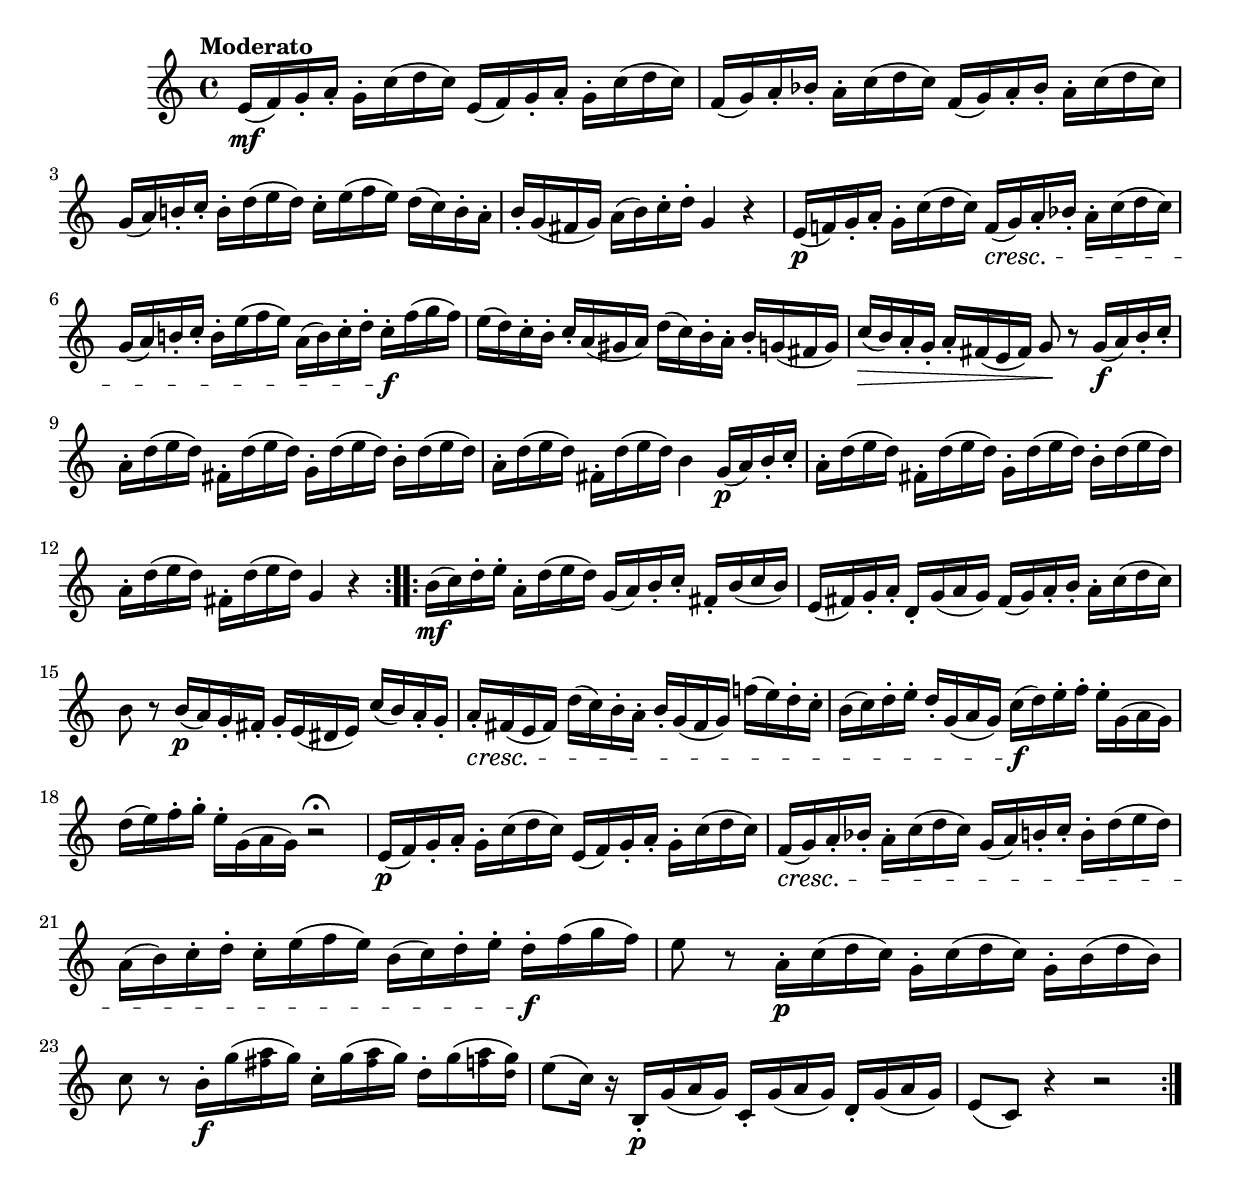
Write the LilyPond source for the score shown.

\version "2.22.0"

\include "settings.ily"

\relative {
  \language "english"

  \transposition f

  \tempo "Moderato"
  \time 4/4

  \repeat volta 2 {
    <> \mf \repeat unfold 2 { e'16( f) g-. a-. g-. c( d c) } |
    \repeat unfold 2 { f,16( g) a-. b-flat-. a-. c( d c) } |
    g16( a) b-natural!-. c-. b-. d( e d) c-. e( f e) d( c) b-. a-. |
    b16-. g( f-sharp g) a( b) c-. d-. g,4 r |
    e16( \p f-natural!) g-. a-. g-. c( d c) f,( \cresc g) a-. b-flat-. a-. c( d c) |
    g16( a) b-natural!-. c-. b-. e( f e) a,( b) c-. d-. c-. \f f( g f) |
    e16( d) c-. b-. c-. a( g-sharp a) d( c) b-. a-. b-. g( f-sharp g) |
    c16( \> b) a-. g-. a-. f-sharp( e f-sharp) g8 \! r g16( \f a) b-. c-. |
    a16-. d( e d) f-sharp,-. d'( e d) g,-. d'( e d) b-. d( e d) |
    a16-. d( e d) f-sharp,-. d'( e d) b4 g16( \p a) b-. c-. |

    a16-. d( e d) f-sharp,-. d'( e d) g,-. d'( e d) b-. d( e d) |
    a16-. d( e d) f-sharp,-. d'( e d) g,4 r |
    % The 1st edition has:
    % a16-. d( e d) g,-. d'( e d) a-. d( e d) f-sharp,-. d'( e d) |
    % g,16-. d'( e d) b-. d( e d) g,4 r |
  }
  \repeat volta 2 {
    b16( \mf c) d-. e-. a,-. d( e d) g,( a) b-. c-. f-sharp,-. b( c b) |
    e,16( f-sharp) g-. a-. d,-. g( a g) f-sharp( g) a-. b-. a-. c( d c) |
    b8 r b16( \p a) g-. f-sharp-. g-. e( d-sharp e) c'( b) a-. g-. |
    a16-. \cresc f-sharp( e f-sharp) d'( c) b-. a-. b-. g( f-sharp g) f-natural'!( e) d-. c-. |
    b16( c) d-. e-. d-. g,( a g) c( \f d) e-. f-. e-. g,( a g) |
    d'16( e) f-. g-. e-. g,( a g) r2\fermata |

    <> \p \repeat unfold 2 { e16( f) g-. a-. g-. c( d c) } |
    f,16( \cresc g) a-. b-flat-. a-. c( d c) g( a) b-. c-. b-. d( e d) |
    a16( b) c-. d-. c-. e( f e) b( c) d-. e-. d-. \f f( g f) |
    e8 r a,16-. \p c( d c) g-. c( d c) g-. b( d b) |
    c8 r b16-. \f g'( <a \tweak font-size #-2 f-sharp> g) c,-. g'( <a \tweak font-size #-2 f-sharp> g) d-. g( <a \tweak font-size #-2 f> <g \tweak font-size #-2 d>) |
    e8( c16) r b,-. \p g'( a g) c,-. g'( a g) d-. g( a g) |
    e8( c) r4 r2 |
  }
}
